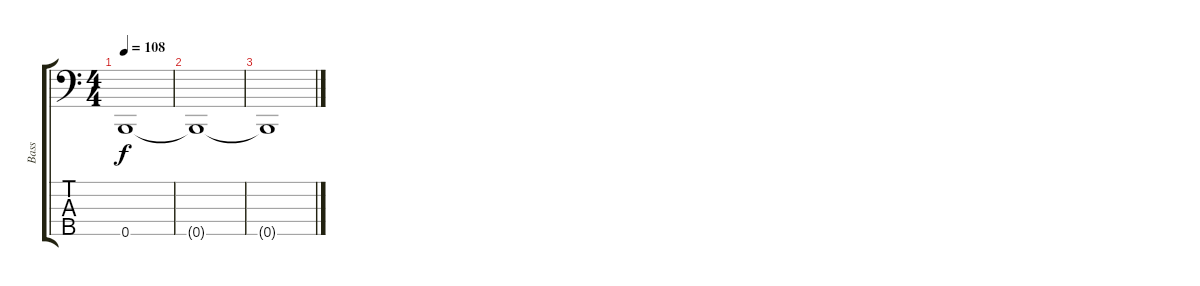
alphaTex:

\track ("Bass" "Bass") {instrument electricbasspick}
\staff {score tabs}
\tuning (G2 D2 A1 E1 B0) {hide}
\ts (4 4)
\tempo 108
\clef f4
\ks c
0.5.1{dy f} |
0.5{t}.1 |
0.5{t}.1
